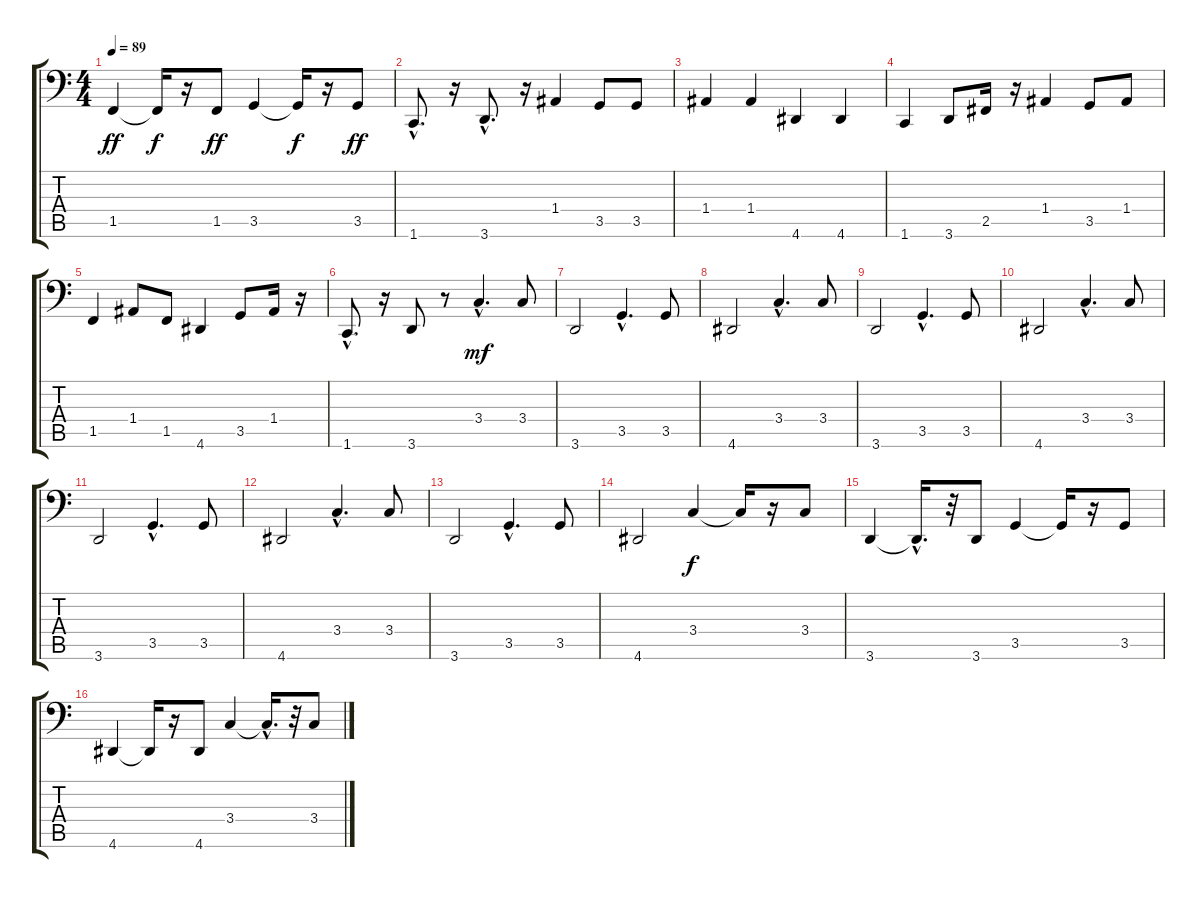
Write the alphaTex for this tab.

\track "" {instrument synthbass1}
\staff {score tabs}
\tuning (C3 G2 D2 A1 E1 B0) {hide}
\ts (4 4)
\tempo 89
\clef f4
\ks c
1.5.4{dy ff} 1.5{t}.16{dy f} r.16 1.5.8{dy ff} 3.5.4 3.5{t}.16{dy f} r.16 3.5.8{dy ff} |
1.6{hac}.8{d} r.16 3.6{hac}.8{d} r.16 1.4.4 3.5.8 3.5.8 |
1.4.4 1.4.4 4.6.4 4.6.4 |
1.6.4 3.6.8 2.5.16 r.16 1.4.4 3.5.8 1.4.8 |
1.5.4 1.4.8 1.5.8 4.6.4 3.5.8 1.4.16 r.16 |
1.6{hac}.8{d} r.16 3.6.8 r.8 3.4{hac}.4{d dy mf} 3.4.8 |
3.6.2 3.5{hac}.4{d} 3.5.8 |
4.6.2 3.4{hac}.4{d} 3.4.8 |
3.6.2 3.5{hac}.4{d} 3.5.8 |
4.6.2 3.4{hac}.4{d} 3.4.8 |
3.6.2 3.5{hac}.4{d} 3.5.8 |
4.6.2 3.4{hac}.4{d} 3.4.8 |
3.6.2 3.5{hac}.4{d} 3.5.8 |
4.6.2 3.4.4{dy f} 3.4{t}.16 r.16 3.4.8 |
3.6.4 3.6{hac t}.16{d} r.32 3.6.8 3.5.4 3.5{t}.16 r.16 3.5.8 |
4.6.4 4.6{t}.16 r.16 4.6.8 3.4.4 3.4{hac t}.16{d} r.32 3.4.8
